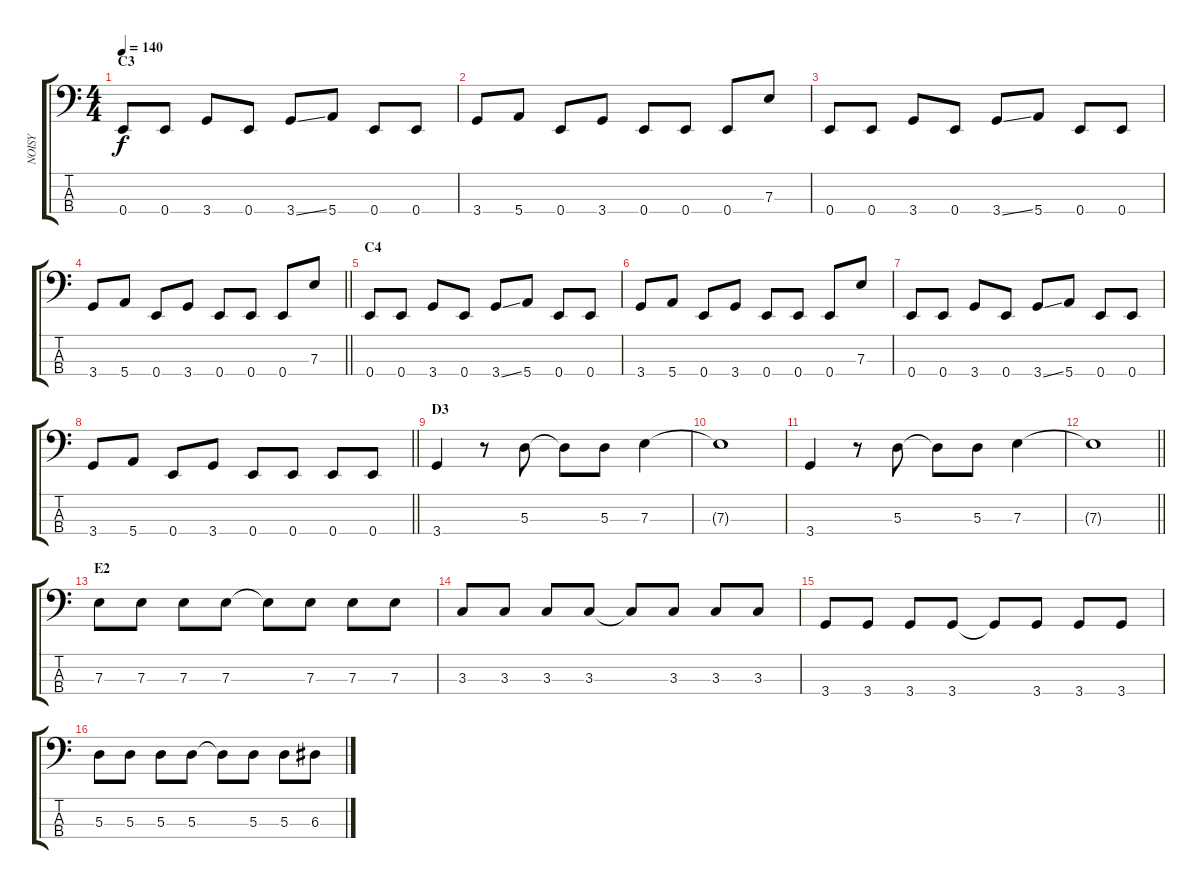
\track ("NOISY" "NOISY") {instrument electricbasspick}
\staff {score tabs}
\tuning (G2 D2 A1 E1) {hide}
\ts (4 4)
\section ("" "C3")
\tempo 140
\clef f4
\ks c
0.4.8{dy f} 0.4.8 3.4.8 0.4.8 3.4{ss}.8 5.4.8 0.4.8 0.4.8 |
3.4.8 5.4.8 0.4.8 3.4.8 0.4.8 0.4.8 0.4.8 7.3.8 |
0.4.8 0.4.8 3.4.8 0.4.8 3.4{ss}.8 5.4.8 0.4.8 0.4.8 |
\barLineRight lightlight
3.4.8 5.4.8 0.4.8 3.4.8 0.4.8 0.4.8 0.4.8 7.3.8 |
\section ("" "C4")
0.4.8 0.4.8 3.4.8 0.4.8 3.4{ss}.8 5.4.8 0.4.8 0.4.8 |
3.4.8 5.4.8 0.4.8 3.4.8 0.4.8 0.4.8 0.4.8 7.3.8 |
0.4.8 0.4.8 3.4.8 0.4.8 3.4{ss}.8 5.4.8 0.4.8 0.4.8 |
\barLineRight lightlight
3.4.8 5.4.8 0.4.8 3.4.8 0.4.8 0.4.8 0.4.8 0.4.8 |
\section ("" "D3")
3.4.4 r.8 5.3.8 5.3{t}.8 5.3.8 7.3.4 |
7.3{t}.1 |
3.4.4 r.8 5.3.8 5.3{t}.8 5.3.8 7.3.4 |
\barLineRight lightlight
7.3{t}.1 |
\section ("" "E2")
7.3.8 7.3.8 7.3.8 7.3.8 7.3{t}.8 7.3.8 7.3.8 7.3.8 |
3.3.8 3.3.8 3.3.8 3.3.8 3.3{t}.8 3.3.8 3.3.8 3.3.8 |
3.4.8 3.4.8 3.4.8 3.4.8 3.4{t}.8 3.4.8 3.4.8 3.4.8 |
5.3.8 5.3.8 5.3.8 5.3.8 5.3{t}.8 5.3.8 5.3.8 6.3.8
